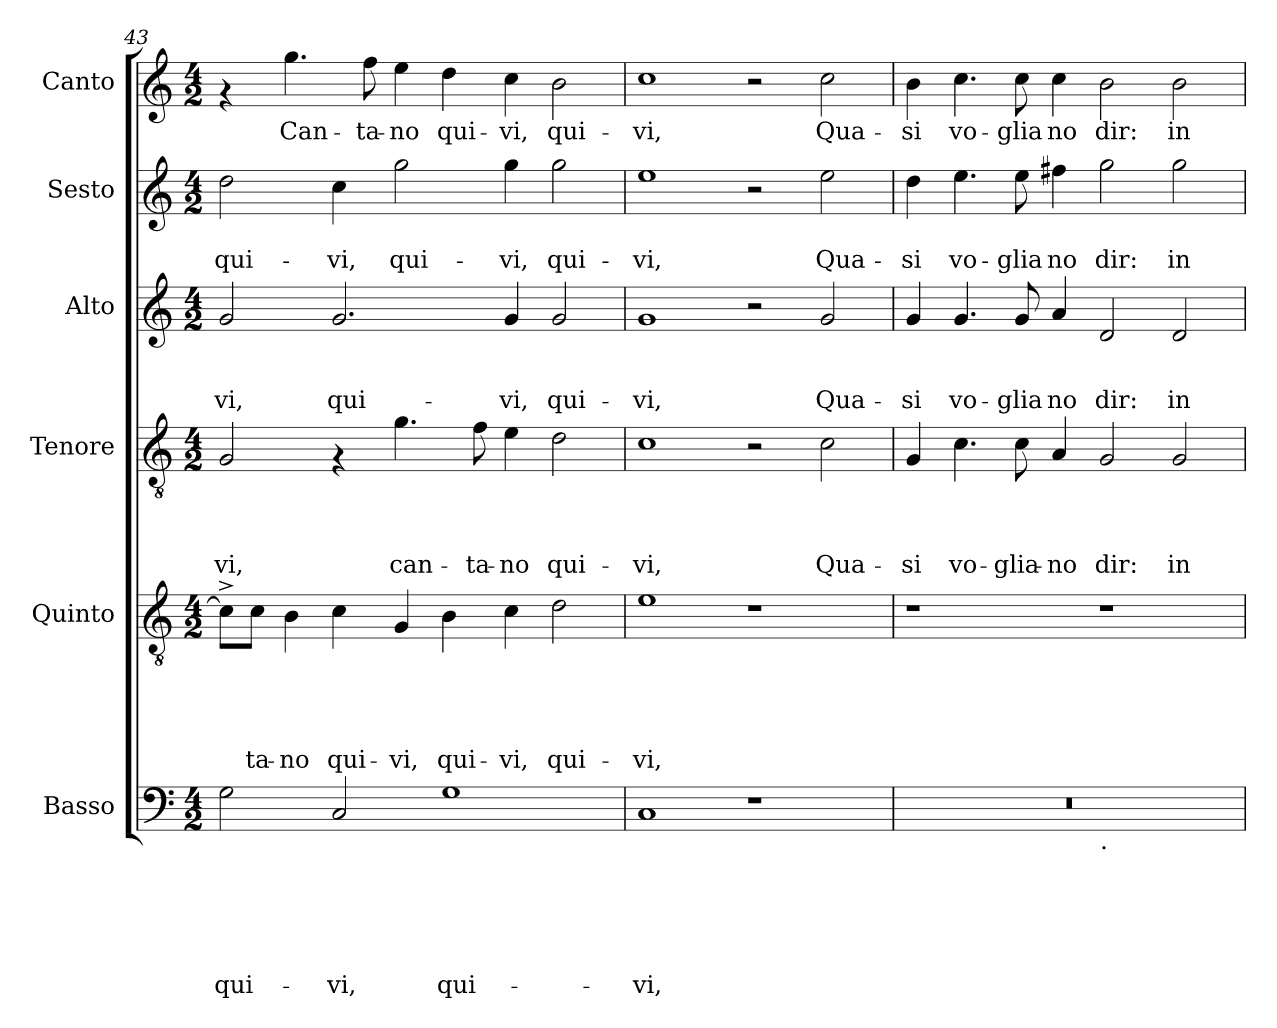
**kern	**text	**text	**text	**text	**text	**text	**kern	**text	**text	**text	**text	**text	**kern	**text	**text	**text	**text	**kern	**text	**text	**text	**kern	**text	**text	**kern	**text
*part6	*part6	*part6	*part6	*part6	*part6	*part6	*part5	*part5	*part5	*part5	*part5	*part5	*part4	*part4	*part4	*part4	*part4	*part3	*part3	*part3	*part3	*part2	*part2	*part2	*part1	*part1
*staff6	*staff6	*staff6	*staff6	*staff6	*staff6	*staff6	*staff5	*staff5	*staff5	*staff5	*staff5	*staff5	*staff4	*staff4	*staff4	*staff4	*staff4	*staff3	*staff3	*staff3	*staff3	*staff2	*staff2	*staff2	*staff1	*staff1
*I"Basso	*	*	*	*	*	*	*I"Quinto	*	*	*	*	*	*I"Tenore	*	*	*	*	*I"Alto	*	*	*	*I"Sesto	*	*	*I"Canto	*
*I'B.	*	*	*	*	*	*	*I'Q.	*	*	*	*	*	*I'T.	*	*	*	*	*I'A.	*	*	*	*I'S.	*	*	*I'C.	*
*clefF4	*	*	*	*	*	*	*clefGv2	*	*	*	*	*	*clefGv2	*	*	*	*	*clefG2	*	*	*	*clefG2	*	*	*clefG2	*
*k[]	*	*	*	*	*	*	*k[]	*	*	*	*	*	*k[]	*	*	*	*	*k[]	*	*	*	*k[]	*	*	*k[]	*
*C:	*	*	*	*	*	*	*C:	*	*	*	*	*	*C:	*	*	*	*	*C:	*	*	*	*C:	*	*	*C:	*
*M4/2	*	*	*	*	*	*	*M4/2	*	*	*	*	*	*M4/2	*	*	*	*	*M4/2	*	*	*	*M4/2	*	*	*M4/2	*
=43	=43	=43	=43	=43	=43	=43	=43	=43	=43	=43	=43	=43	=43	=43	=43	=43	=43	=43	=43	=43	=43	=43	=43	=43	=43	=43
!	!	!	!	!	!	!LO:LY:b	!	!	!	!	!	!	!	!	!	!	!LO:LY:b	!	!	!	!LO:LY:b	!	!	!LO:LY:b	!	!
2G\	.	.	.	.	.	qui-	8c^>\L]	.	.	.	.	.	2G/	.	.	.	-vi,	2g/	.	.	-vi,	2dd\	.	qui-	4rf	.
!	!	!	!	!	!	!	!	!	!	!	!	!LO:LY:b	!	!	!	!	!	!	!	!	!	!	!	!	!	!
.	.	.	.	.	.	.	8c\J	.	.	.	.	-ta-	.	.	.	.	.	.	.	.	.	.	.	.	.	.
!	!	!	!	!	!	!	!	!	!	!	!	!LO:LY:b	!	!	!	!	!	!	!	!	!	!	!	!	!	!LO:LY:b
.	.	.	.	.	.	.	4B\	.	.	.	.	-no	.	.	.	.	.	.	.	.	.	.	.	.	4.gg\	Can-
!	!	!	!	!	!	!LO:LY:b	!	!	!	!	!	!LO:LY:b	!	!	!	!	!	!	!	!	!LO:LY:b	!	!	!LO:LY:b	!	!
2C/	.	.	.	.	.	-vi,	4c\	.	.	.	.	qui-	4rF	.	.	.	.	2.g/	.	.	qui-	4cc\	.	-vi,	.	.
!	!	!	!	!	!	!	!	!	!	!	!	!	!	!	!	!	!	!	!	!	!	!	!	!	!	!LO:LY:b
.	.	.	.	.	.	.	.	.	.	.	.	.	.	.	.	.	.	.	.	.	.	.	.	.	8ff\	-ta-
!	!	!	!	!	!	!	!	!	!	!	!	!LO:LY:b	!	!	!	!	!LO:LY:b	!	!	!	!	!	!	!LO:LY:b	!	!LO:LY:b
.	.	.	.	.	.	.	4G/	.	.	.	.	-vi,	4.g\	.	.	.	can-	.	.	.	.	2gg\	.	qui-	4ee\	-no
!	!	!	!	!	!	!LO:LY:b	!	!	!	!	!	!LO:LY:b	!	!	!	!	!	!	!	!	!	!	!	!	!	!LO:LY:b
1G	.	.	.	.	.	qui-	4B\	.	.	.	.	qui-	.	.	.	.	.	.	.	.	.	.	.	.	4dd\	qui-
!	!	!	!	!	!	!	!	!	!	!	!	!	!	!	!	!	!LO:LY:b	!	!	!	!	!	!	!	!	!
.	.	.	.	.	.	.	.	.	.	.	.	.	8f\	.	.	.	-ta-	.	.	.	.	.	.	.	.	.
!	!	!	!	!	!	!	!	!	!	!	!	!LO:LY:b	!	!	!	!	!LO:LY:b	!	!	!	!LO:LY:b	!	!	!LO:LY:b	!	!LO:LY:b
.	.	.	.	.	.	.	4c\	.	.	.	.	-vi,	4e\	.	.	.	-no	4g/	.	.	-vi,	4gg\	.	-vi,	4cc\	-vi,
!	!	!	!	!	!	!	!	!	!	!	!	!LO:LY:b	!	!	!	!	!LO:LY:b	!	!	!	!LO:LY:b	!	!	!LO:LY:b	!	!LO:LY:b
.	.	.	.	.	.	.	2d\	.	.	.	.	qui-	2d\	.	.	.	qui-	2g/	.	.	qui-	2gg\	.	qui-	2b\	qui-
=44	=44	=44	=44	=44	=44	=44	=44	=44	=44	=44	=44	=44	=44	=44	=44	=44	=44	=44	=44	=44	=44	=44	=44	=44	=44	=44
!	!	!	!	!	!	!LO:LY:b	!	!	!	!	!	!LO:LY:b	!	!	!	!	!LO:LY:b	!	!	!	!LO:LY:b	!	!	!LO:LY:b	!	!LO:LY:b
1C	.	.	.	.	.	-vi,	1e	.	.	.	.	-vi,	1c	.	.	.	-vi,	1g	.	.	-vi,	1ee	.	-vi,	1cc	-vi,
1r	.	.	.	.	.	.	1r	.	.	.	.	.	2r	.	.	.	.	2r	.	.	.	2r	.	.	2r	.
!	!	!	!	!	!	!	!	!	!	!	!	!	!	!	!	!	!LO:LY:b	!	!	!	!LO:LY:b	!	!	!LO:LY:b	!	!LO:LY:b
.	.	.	.	.	.	.	.	.	.	.	.	.	2c\	.	.	.	Qua-	2g/	.	.	Qua-	2ee\	.	Qua-	2cc\	Qua-
!!LO:PB:g=z
=45	=45	=45	=45	=45	=45	=45	=45	=45	=45	=45	=45	=45	=45	=45	=45	=45	=45	=45	=45	=45	=45	=45	=45	=45	=45	=45
!	!	!	!	!	!	!	!	!	!	!	!	!	!	!	!	!	!LO:LY:b	!	!	!	!LO:LY:b	!	!	!LO:LY:b	!	!LO:LY:b
*^	*	*	*	*	*	*	*	*	*	*	*	*	*	*	*	*	*	*	*	*	*	*	*	*	*	*
0r	1ryy	.	.	.	.	.	.	1r	.	.	.	.	.	4G/	.	.	.	-si	4g/	.	.	-si	4dd\	.	-si	4b\	-si
!	!	!	!	!	!	!	!	!	!	!	!	!	!	!	!	!	!	!LO:LY:b	!	!	!	!LO:LY:b	!	!	!LO:LY:b	!	!LO:LY:b
.	.	.	.	.	.	.	.	.	.	.	.	.	.	4.c\	.	.	.	vo-	4.g/	.	.	vo-	4.ee\	.	vo-	4.cc\	vo-
!	!	!	!	!	!	!	!	!	!	!	!	!	!	!	!	!	!	!LO:LY:b	!	!	!	!LO:LY:b	!	!	!LO:LY:b	!	!LO:LY:b
.	.	.	.	.	.	.	.	.	.	.	.	.	.	8c\	.	.	.	-glia-	8g/	.	.	-glia	8ee\	.	-glia	8cc\	-glia
!	!	!	!	!	!	!	!	!	!	!	!	!	!	!	!	!	!	!LO:LY:b	!	!	!	!LO:LY:b	!	!	!LO:LY:b	!	!LO:LY:b
.	.	.	.	.	.	.	.	.	.	.	.	.	.	4A/	.	.	.	-no	4a/	.	.	no	4ff#X\	.	no	4cc\	no
!	!LO:TX:b:t=.	!	!	!	!	!	!	!	!	!	!	!	!	!	!	!	!	!	!	!	!	!	!	!	!	!	!
!	!	!	!	!	!	!	!	!	!	!	!	!	!	!	!	!	!	!LO:LY:b	!	!	!	!LO:LY:b	!	!	!LO:LY:b	!	!LO:LY:b
.	1ryy	.	.	.	.	.	.	1r	.	.	.	.	.	2G/	.	.	.	dir:	2d/	.	.	dir:	2gg\	.	dir:	2b\	dir:
!	!	!	!	!	!	!	!	!	!	!	!	!	!	!	!	!	!	!LO:LY:b	!	!	!	!LO:LY:b	!	!	!LO:LY:b	!	!LO:LY:b
.	.	.	.	.	.	.	.	.	.	.	.	.	.	2G/	.	.	.	in	2d/	.	.	in	2gg\	.	in	2b\	in
*v	*v	*	*	*	*	*	*	*	*	*	*	*	*	*	*	*	*	*	*	*	*	*	*	*	*	*	*
=	=	=	=	=	=	=	=	=	=	=	=	=	=	=	=	=	=	=	=	=	=	=	=	=	=	=
*-	*-	*-	*-	*-	*-	*-	*-	*-	*-	*-	*-	*-	*-	*-	*-	*-	*-	*-	*-	*-	*-	*-	*-	*-	*-	*-
